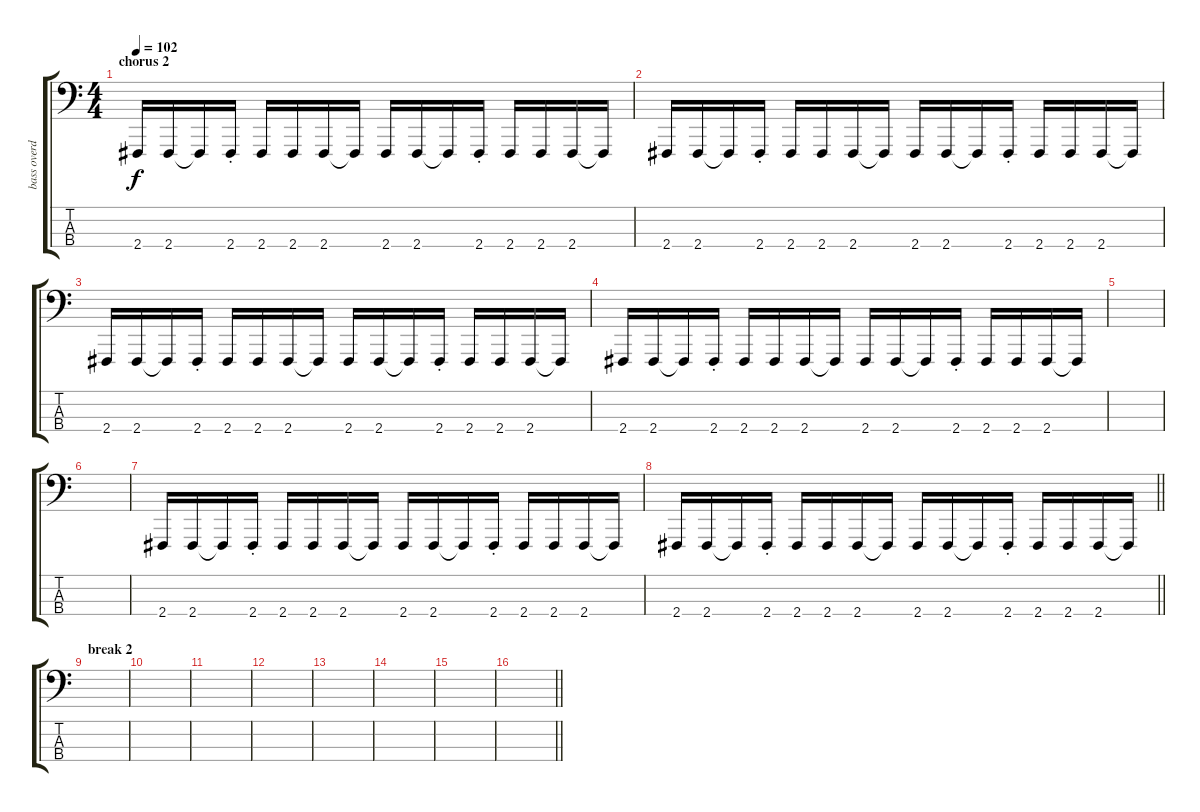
\track ("bass overdrive" "bass overd") {instrument lead2sawtooth}
\staff {score tabs}
\tuning (G2 D2 A1 E1) {hide}
\ts (4 4)
\section ("" "chorus 2")
\tempo 102
\clef f4
\ks c
2.4.16{dy f} 2.4.16 2.4{t}.16 2.4{st}.16 2.4.16 2.4.16 2.4.16 2.4{t}.16 2.4.16 2.4.16 2.4{t}.16 2.4{st}.16 2.4.16 2.4.16 2.4.16 2.4{t}.16 |
2.4.16 2.4.16 2.4{t}.16 2.4{st}.16 2.4.16 2.4.16 2.4.16 2.4{t}.16 2.4.16 2.4.16 2.4{t}.16 2.4{st}.16 2.4.16 2.4.16 2.4.16 2.4{t}.16 |
2.4.16 2.4.16 2.4{t}.16 2.4{st}.16 2.4.16 2.4.16 2.4.16 2.4{t}.16 2.4.16 2.4.16 2.4{t}.16 2.4{st}.16 2.4.16 2.4.16 2.4.16 2.4{t}.16 |
2.4.16 2.4.16 2.4{t}.16 2.4{st}.16 2.4.16 2.4.16 2.4.16 2.4{t}.16 2.4.16 2.4.16 2.4{t}.16 2.4{st}.16 2.4.16 2.4.16 2.4.16 2.4{t}.16 |
|
|
2.4.16 2.4.16 2.4{t}.16 2.4{st}.16 2.4.16 2.4.16 2.4.16 2.4{t}.16 2.4.16 2.4.16 2.4{t}.16 2.4{st}.16 2.4.16 2.4.16 2.4.16 2.4{t}.16 |
\barLineRight lightlight
2.4.16 2.4.16 2.4{t}.16 2.4{st}.16 2.4.16 2.4.16 2.4.16 2.4{t}.16 2.4.16 2.4.16 2.4{t}.16 2.4{st}.16 2.4.16 2.4.16 2.4.16 2.4{t}.16 |
\section ("" "break 2")
|
|
|
|
|
|
|
\barLineRight lightlight
